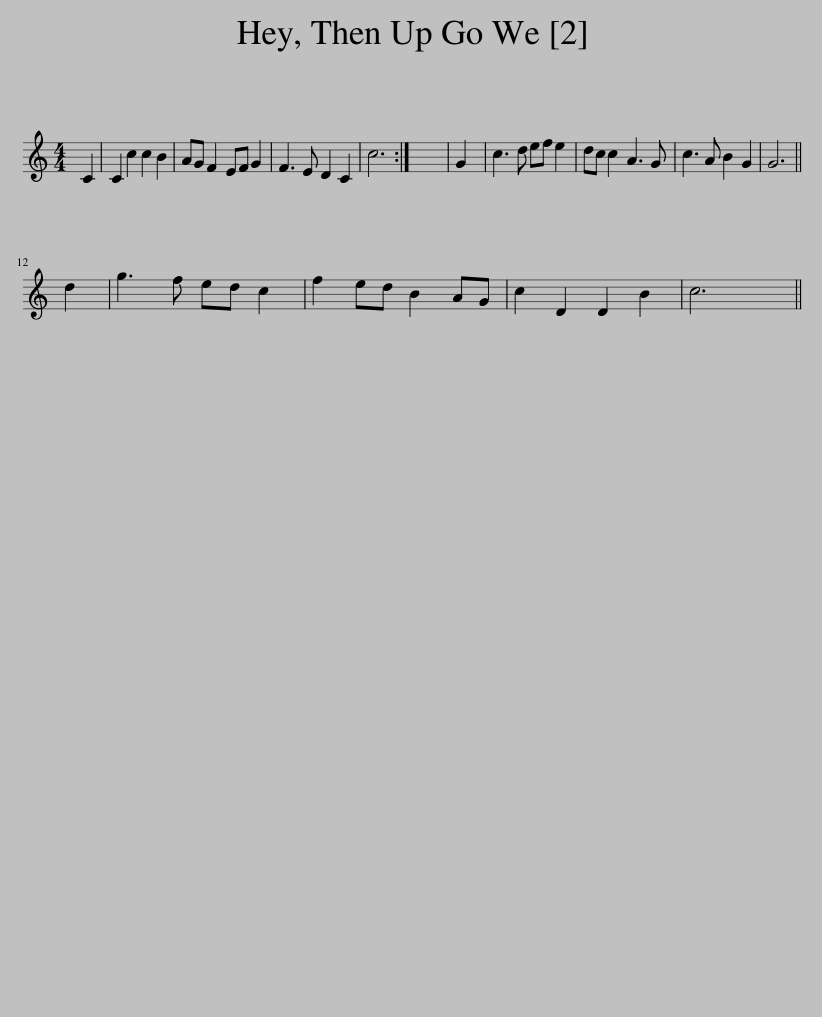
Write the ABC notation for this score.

X:1
L:1/8
M:4/4
I:linebreak $
K:C
V:1 treble
V:1
 C2 | C2 c2 c2 B2 | AG F2 EF G2 | F3 E D2 C2 | c6 :| %5
 x8 | G2 | c3 d ef e2 | dc c2 A3 G | c3 A B2 G2 | %10
 G6 ||$ d2 | g3 f ed c2 | f2 ed B2 AG | c2 D2 D2 B2 | %15
 c6 || %16
